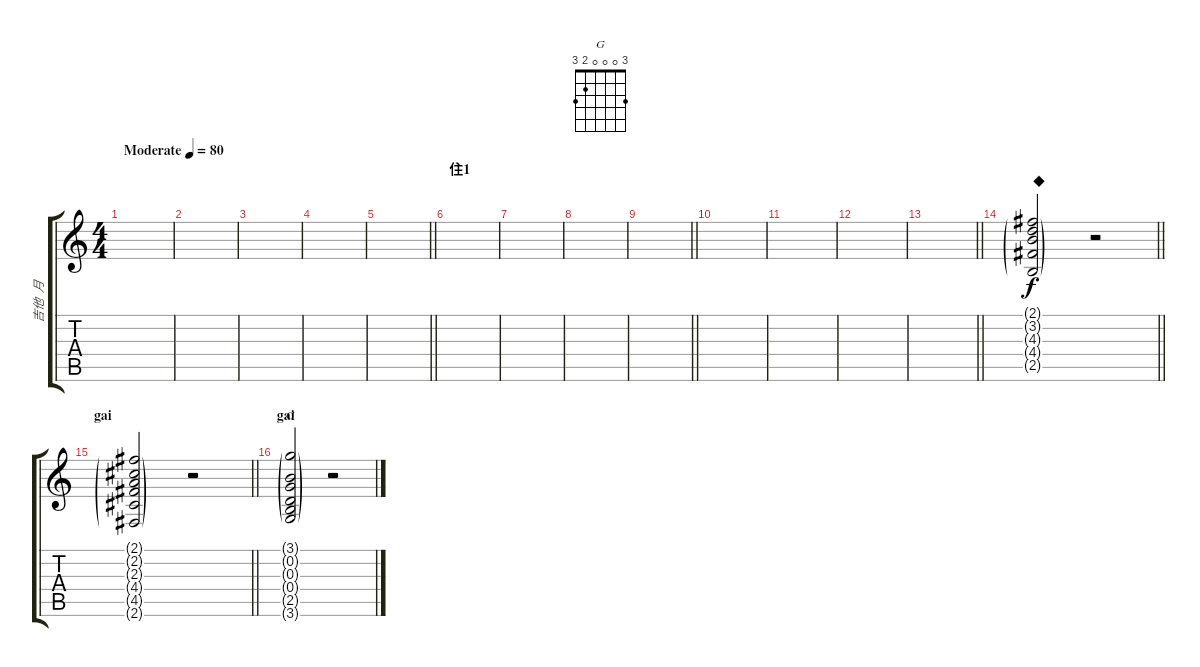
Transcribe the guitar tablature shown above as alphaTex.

\track ("吉他  月" "吉他  月") {instrument distortionguitar}
\staff {score tabs}
\tuning (E4 B3 G3 D3 A2 E2) {hide}
\chord ("G" 3 0 0 0 2 3)
\ts (4 4)
\tempo (80 "Moderate")
\clef g2
\ks c
|
|
|
|
\barLineRight lightlight
|
\section ("" "住1")
|
|
|
\barLineRight lightlight
|
|
|
|
\barLineRight lightlight
|
\barLineRight lightlight
(2.1{g} 3.2{g} 4.3{g} 4.4{g} 2.5{g}).2{txt "◆"} r.2 |
\section ("" "gai ")
\barLineRight lightlight
(2.1{g} 2.2{g} 2.3{g} 4.4{g} 4.5{g} 2.6{g}).2 r.2 |
\section ("" "gai")
(3.1{g} 0.2{g} 0.3{g} 0.4{g} 2.5{g} 3.6{g}).2{ch "G"} r.2
